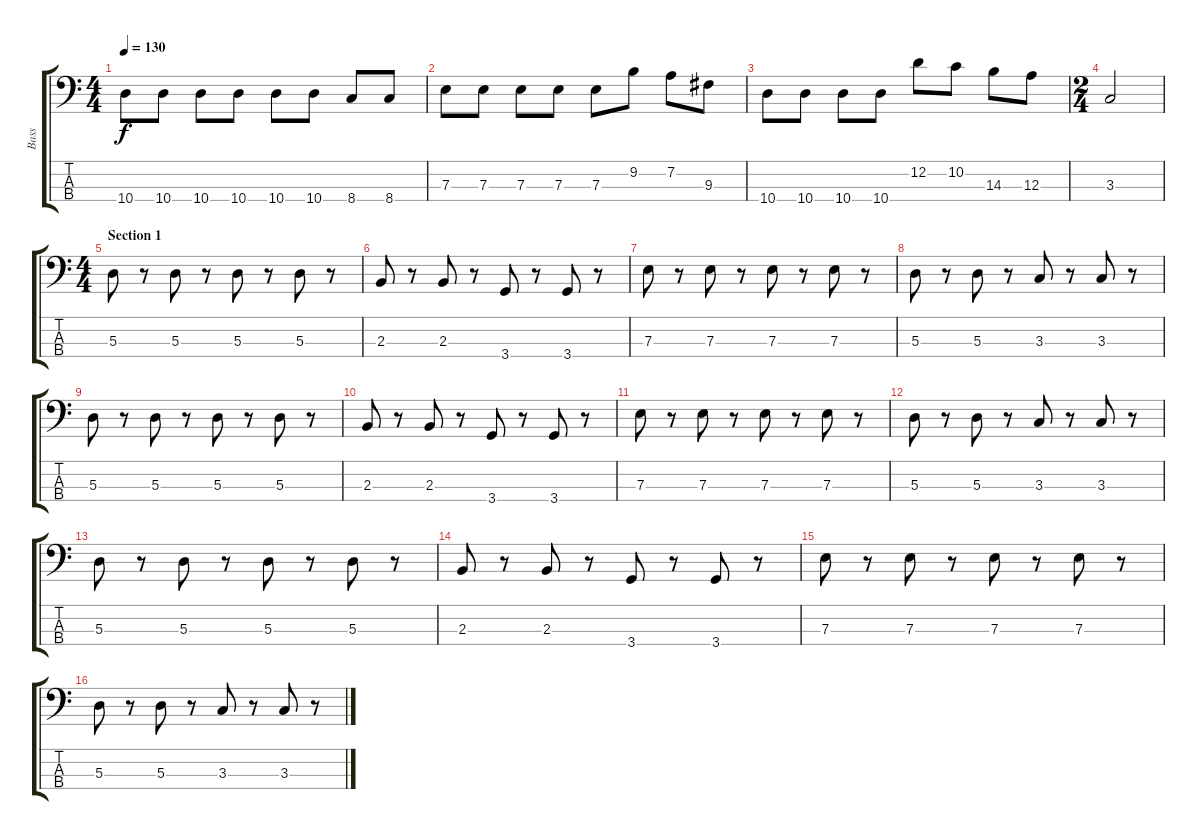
\track ("Bass" "Bass") {instrument electricbassfinger}
\staff {score tabs}
\tuning (G2 D2 A1 E1) {hide}
\ts (4 4)
\tempo 130
\clef f4
\ks c
10.4.8{dy f} 10.4.8 10.4.8 10.4.8 10.4.8 10.4.8 8.4.8 8.4.8 |
7.3.8 7.3.8 7.3.8 7.3.8 7.3.8 9.2.8 7.2.8 9.3.8 |
10.4.8 10.4.8 10.4.8 10.4.8 12.2.8 10.2.8 14.3.8 12.3.8 |
\ts (2 4)
3.3.2 |
\ts (4 4)
\section ("" "Section 1")
5.3.8 r.8 5.3.8 r.8 5.3.8 r.8 5.3.8 r.8 |
2.3.8 r.8 2.3.8 r.8 3.4.8 r.8 3.4.8 r.8 |
7.3.8 r.8 7.3.8 r.8 7.3.8 r.8 7.3.8 r.8 |
5.3.8 r.8 5.3.8 r.8 3.3.8 r.8 3.3.8 r.8 |
5.3.8 r.8 5.3.8 r.8 5.3.8 r.8 5.3.8 r.8 |
2.3.8 r.8 2.3.8 r.8 3.4.8 r.8 3.4.8 r.8 |
7.3.8 r.8 7.3.8 r.8 7.3.8 r.8 7.3.8 r.8 |
5.3.8 r.8 5.3.8 r.8 3.3.8 r.8 3.3.8 r.8 |
5.3.8 r.8 5.3.8 r.8 5.3.8 r.8 5.3.8 r.8 |
2.3.8 r.8 2.3.8 r.8 3.4.8 r.8 3.4.8 r.8 |
7.3.8 r.8 7.3.8 r.8 7.3.8 r.8 7.3.8 r.8 |
5.3.8 r.8 5.3.8 r.8 3.3.8 r.8 3.3.8 r.8
